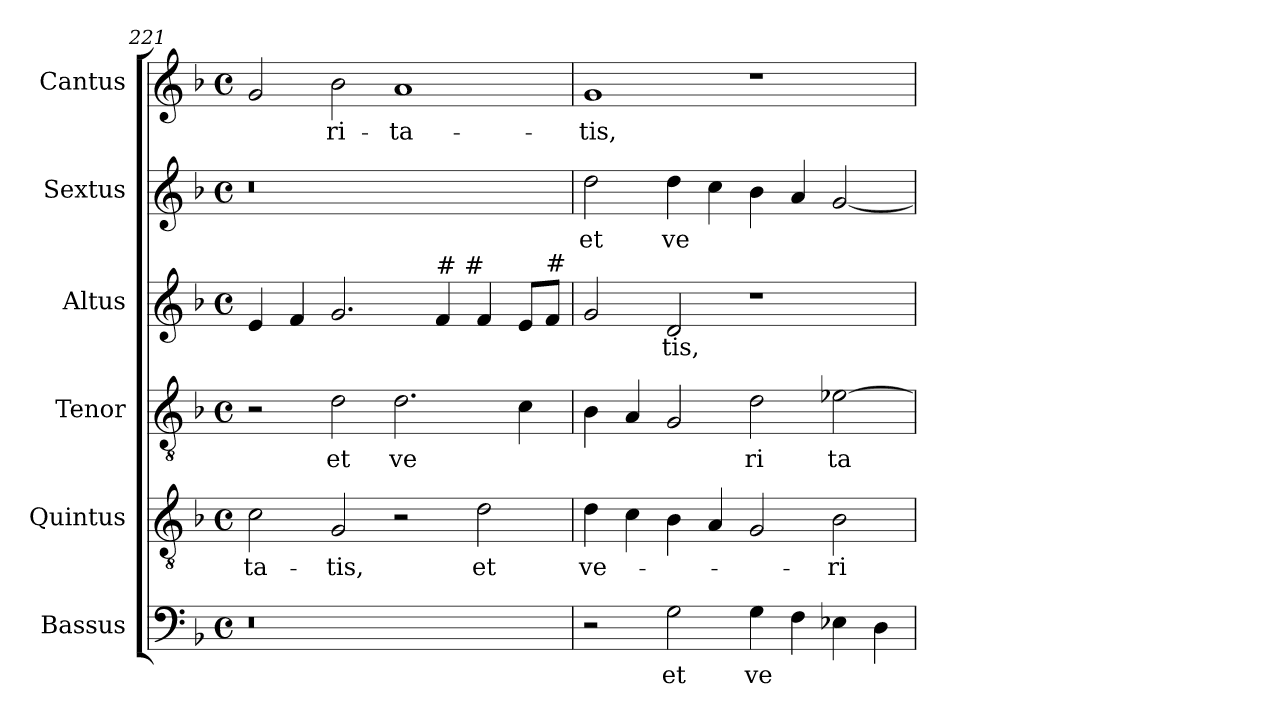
**kern	**text	**kern	**text	**kern	**text	**kern	**text	**kern	**text	**kern	**text
*part6	*part6	*part5	*part5	*part4	*part4	*part3	*part3	*part2	*part2	*part1	*part1
*staff6	*staff6	*staff5	*staff5	*staff4	*staff4	*staff3	*staff3	*staff2	*staff2	*staff1	*staff1
*I"Bassus	*	*I"Quintus	*	*I"Tenor	*	*I"Altus	*	*I"Sextus	*	*I"Cantus	*
*I'Bassus	*	*I'Quintus	*	*I'Tenor	*	*I'Altus	*	*I'Sextus	*	*I'Cantus	*
*clefF4	*	*clefGv2	*	*clefGv2	*	*clefG2	*	*clefG2	*	*clefG2	*
*k[b-]	*	*k[b-]	*	*k[b-]	*	*k[b-]	*	*k[b-]	*	*k[b-]	*
*F:	*	*F:	*	*F:	*	*F:	*	*F:	*	*F:	*
*M4/4	*	*M4/4	*	*M4/4	*	*M4/4	*	*M4/4	*	*M4/4	*
*met(c)	*	*met(c)	*	*met(c)	*	*met(c)	*	*met(c)	*	*met(c)	*
=221	=221	=221	=221	=221	=221	=221	=221	=221	=221	=221	=221
!	!	!	!LO:LY:b:cj	!	!	!	!	!	!	!	!
0r	.	2c\	-ta-	2r	.	4e/	.	0r	.	2g/	.
.	.	.	.	.	.	4f/	.	.	.	.	.
!	!	!	!LO:LY:b:cj	!	!LO:LY:b:cj	!	!	!	!	!	!LO:LY:b:cj
.	.	2G/	-tis,	2d\	et	2.g/	.	.	.	2b-\	-ri-
!	!	!	!	!	!LO:LY:b:cj	!	!	!	!	!	!LO:LY:b:cj
.	.	2r	.	2.d\	ve	.	.	.	.	1a	-ta-
!	!	!	!	!	!	!LO:TX:a:t=# #	!	!	!	!	!
.	.	.	.	.	.	4f/	.	.	.	.	.
!	!	!	!LO:LY:b:cj	!	!	!	!	!	!	!	!
.	.	2d\	et	.	.	4f/	.	.	.	.	.
.	.	.	.	4c\	.	8e/L	.	.	.	.	.
!	!	!	!	!	!	!LO:TX:a:t=#	!	!	!	!	!
.	.	.	.	.	.	8f/J	.	.	.	.	.
!!LO:LB:g=z
=222	=222	=222	=222	=222	=222	=222	=222	=222	=222	=222	=222
!	!	!	!LO:LY:b:cj	!	!	!	!	!	!LO:LY:b:cj	!	!LO:LY:b:cj
2r	.	4d\	ve-	4B-\	.	2g/	.	2dd\	et	1g	-tis,
.	.	4c\	.	4A/	.	.	.	.	.	.	.
!	!LO:LY:b:cj	!	!	!	!	!	!LO:LY:b:cj	!	!LO:LY:b:cj	!	!
2G\	et	4B-\	.	2G/	.	2d/	tis,	4dd\	ve	.	.
.	.	4A/	.	.	.	.	.	4cc\	.	.	.
!	!LO:LY:b:cj	!	!	!	!LO:LY:b:cj	!	!	!	!	!	!
4G\	ve	2G/	.	2d\	ri	1r	.	4b-\	.	1r	.
4F\	.	.	.	.	.	.	.	4a/	.	.	.
!	!	!	!LO:LY:b:cj	!	!LO:LY:b:cj	!	!	!	!	!	!
4E-X\	.	2B-\	-ri-	[>2e-X\	ta	.	.	[<2g/	.	.	.
4D\	.	.	.	.	.	.	.	.	.	.	.
=	=	=	=	=	=	=	=	=	=	=	=
*-	*-	*-	*-	*-	*-	*-	*-	*-	*-	*-	*-
